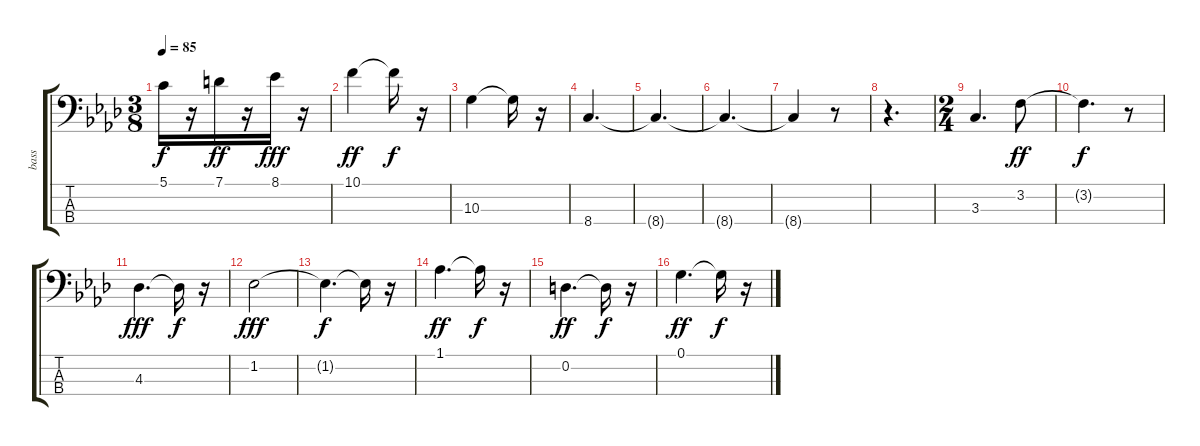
\track ("bass" "bass") {instrument acousticbass}
\staff {score tabs}
\tuning (G2 D2 A1 E1) {hide}
\ts (3 8)
\tempo 85
\clef f4
\ks fminor
5.1.16{dy f} r.16 7.1.16{dy ff} r.16 8.1.16{dy fff} r.16 |
10.1.4{dy ff} 10.1{t}.16{dy f} r.16 |
10.3.4 10.3{t}.16 r.16 |
8.4.4{d} |
8.4{t}.4{d} |
8.4{t}.4{d} |
8.4{t}.4 r.8 |
r.4{d} |
\ts (2 4)
3.3.4{d} 3.2.8{dy ff} |
3.2{t}.4{d dy f} r.8 |
4.3.4{d dy fff} 4.3{t}.16{dy f} r.16 |
1.2.2{dy fff} |
1.2{t}.4{d dy f} 1.2{t}.16 r.16 |
1.1.4{d dy ff} 1.1{t}.16{dy f} r.16 |
0.2.4{d dy ff} 0.2{t}.16{dy f} r.16 |
0.1.4{d dy ff} 0.1{t}.16{dy f} r.16
